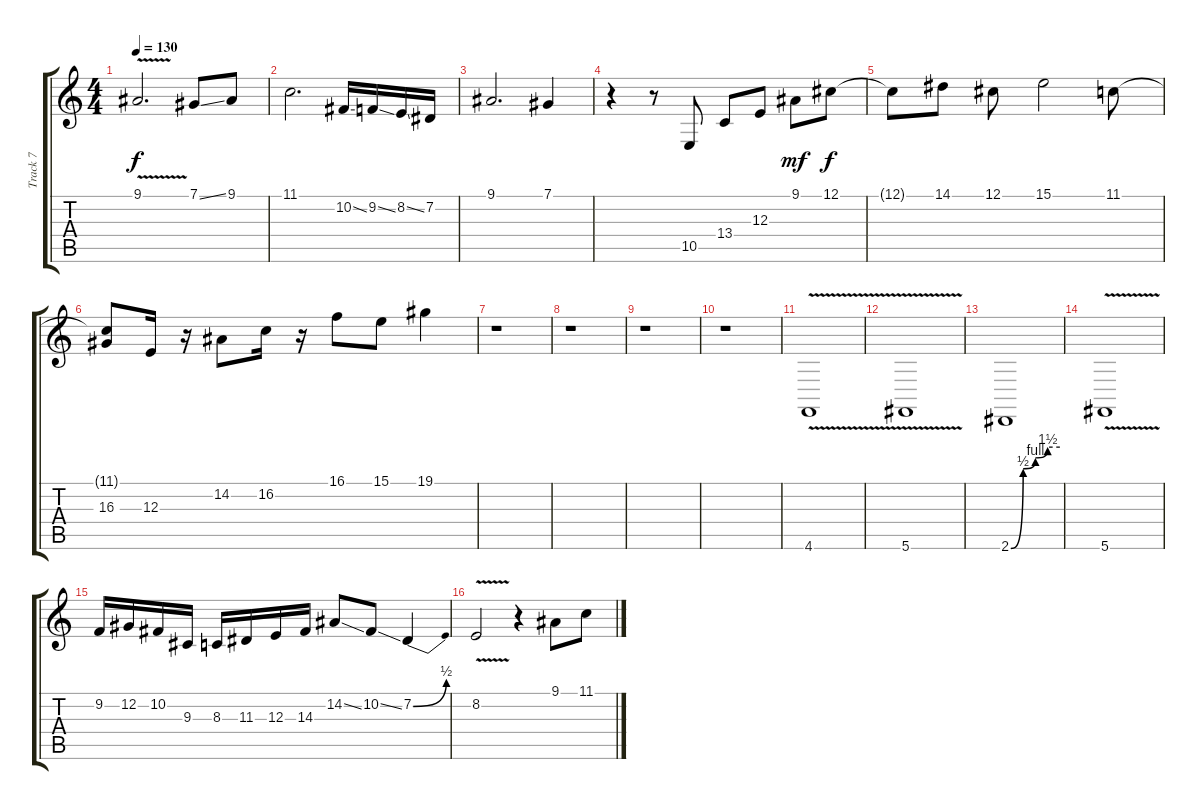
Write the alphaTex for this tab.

\track ("Track 7" "Track 7") {instrument clarinet}
\staff {score tabs}
\tuning (Db4 Ab3 E3 B2 Gb2 Db2) {hide}
\ts (4 4)
\tempo 130
\clef g2
\ks c
9.1{v}.2{d dy f instrument clarinet} 7.1{ss}.8 9.1.8 |
11.1.2{d} 10.2{ss}.16 9.2{ss}.16 8.2{ss}.16 7.2.16 |
9.1.2{d} 7.1.4 |
r.4 r.8 10.5.8 13.4.8 12.3.8 9.1.8{dy mf} 12.1.8{dy f} |
12.1{t}.8 14.1.8 12.1.8 15.1.2 11.1.8 |
(11.1{t} 16.3).8 12.3.16 r.16 14.2.8 16.2.16 r.16 16.1.8 15.1.8 19.1.4 |
r.1 |
r.1 |
r.1 |
r.1 |
4.6{v}.1 |
5.6{v}.1 |
2.6{be (custom 0 0 15 2 30 4 45 6 60 6)}.1 |
5.6{v}.1 |
9.2.16 12.2.16 10.2.16 9.3.16 8.3.16 11.3.16 12.3.16 14.3.16 14.2{ss}.8 10.2{ss}.8 7.2{be (bend 0 0 60 2)}.4 |
8.2{v}.2 r.4 9.1.8 11.1.8
